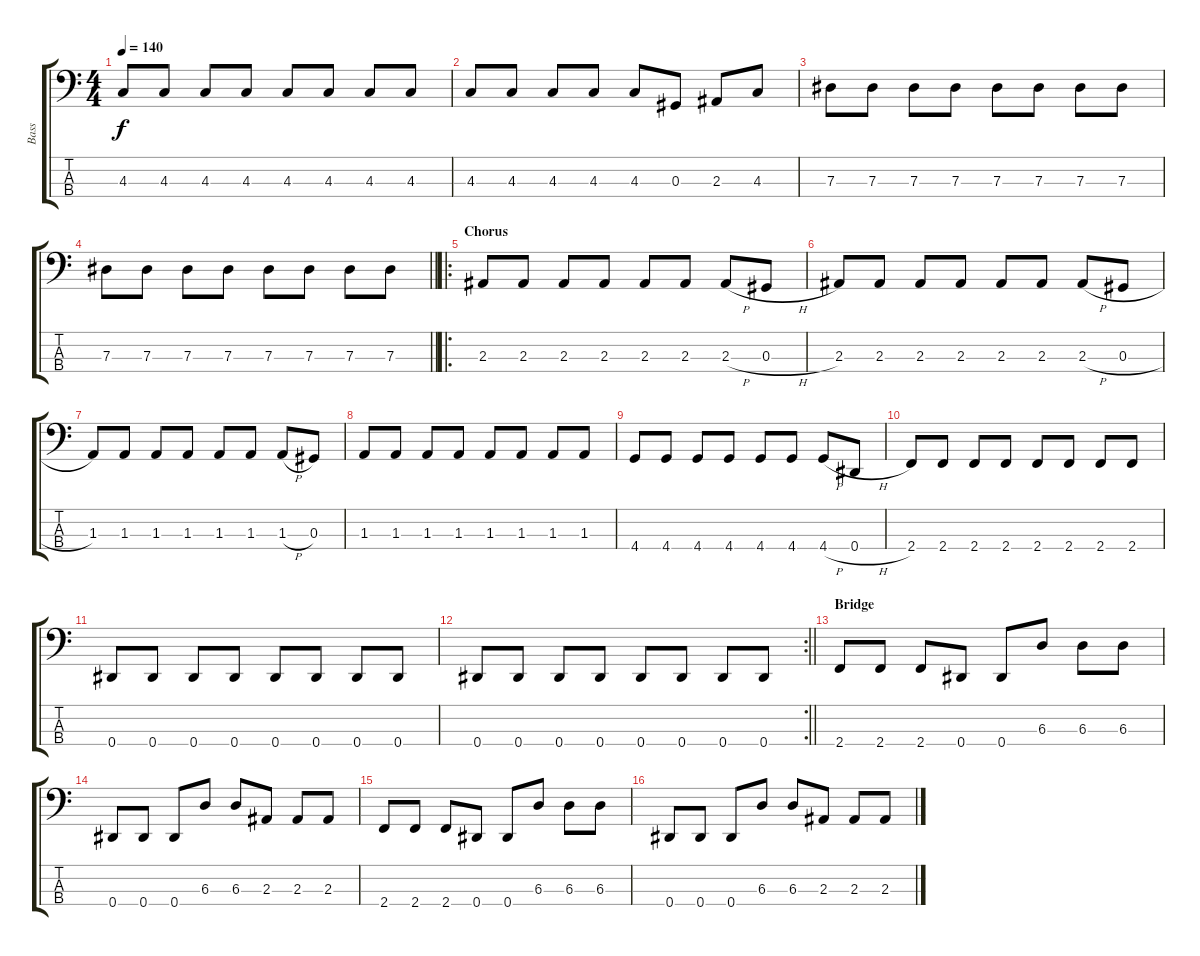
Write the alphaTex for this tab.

\track ("Bass" "Bass") {instrument electricbasspick}
\staff {score tabs}
\tuning (Gb2 Db2 Ab1 Eb1) {hide}
\ts (4 4)
\tempo 140
\clef f4
\ks c
4.3.8{dy f} 4.3.8 4.3.8 4.3.8 4.3.8 4.3.8 4.3.8 4.3.8 |
4.3.8 4.3.8 4.3.8 4.3.8 4.3.8 0.3.8 2.3.8 4.3.8 |
7.3.8 7.3.8 7.3.8 7.3.8 7.3.8 7.3.8 7.3.8 7.3.8 |
\barLineRight lightlight
7.3.8 7.3.8 7.3.8 7.3.8 7.3.8 7.3.8 7.3.8 7.3.8 |
\ro
\section ("" "Chorus")
2.3.8 2.3.8 2.3.8 2.3.8 2.3.8 2.3.8 2.3{h}.8 0.3{h}.8 |
2.3.8 2.3.8 2.3.8 2.3.8 2.3.8 2.3.8 2.3{h}.8 0.3{h}.8 |
1.3.8 1.3.8 1.3.8 1.3.8 1.3.8 1.3.8 1.3{h}.8 0.3.8 |
1.3.8 1.3.8 1.3.8 1.3.8 1.3.8 1.3.8 1.3.8 1.3.8 |
4.4.8 4.4.8 4.4.8 4.4.8 4.4.8 4.4.8 4.4{h}.8 0.4{h}.8 |
2.4.8 2.4.8 2.4.8 2.4.8 2.4.8 2.4.8 2.4.8 2.4.8 |
0.4.8 0.4.8 0.4.8 0.4.8 0.4.8 0.4.8 0.4.8 0.4.8 |
\rc 2
\barLineRight lightlight
0.4.8 0.4.8 0.4.8 0.4.8 0.4.8 0.4.8 0.4.8 0.4.8 |
\section ("" "Bridge")
2.4.8 2.4.8 2.4.8 0.4.8 0.4.8 6.3.8 6.3.8 6.3.8 |
0.4.8 0.4.8 0.4.8 6.3.8 6.3.8 2.3.8 2.3.8 2.3.8 |
2.4.8 2.4.8 2.4.8 0.4.8 0.4.8 6.3.8 6.3.8 6.3.8 |
0.4.8 0.4.8 0.4.8 6.3.8 6.3.8 2.3.8 2.3.8 2.3.8
